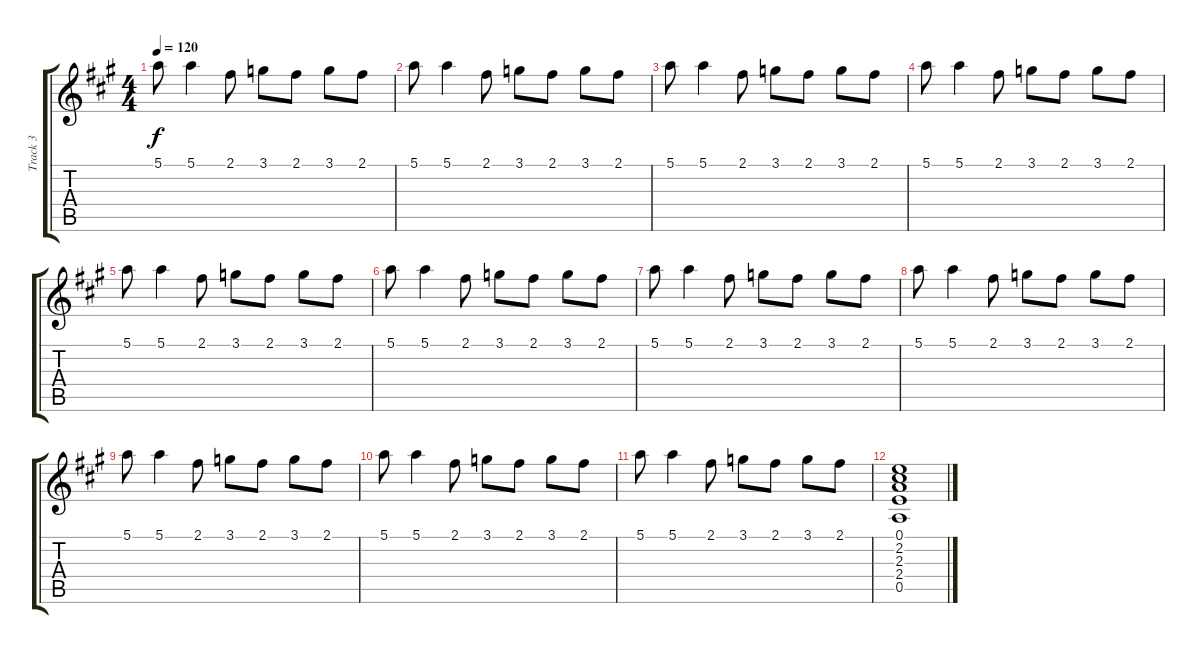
\track ("Track 3" "Track 3") {instrument acousticguitarnylon}
\staff {score tabs}
\tuning (E4 B3 G3 D3 A2 E2) {hide}
\ts (4 4)
\tempo 120
\clef g2
\ks a
5.1.8{dy f} 5.1.4 2.1.8 3.1.8 2.1.8 3.1.8 2.1.8 |
5.1.8 5.1.4 2.1.8 3.1.8 2.1.8 3.1.8 2.1.8 |
5.1.8 5.1.4 2.1.8 3.1.8 2.1.8 3.1.8 2.1.8 |
5.1.8 5.1.4 2.1.8 3.1.8 2.1.8 3.1.8 2.1.8 |
5.1.8 5.1.4 2.1.8 3.1.8 2.1.8 3.1.8 2.1.8 |
5.1.8 5.1.4 2.1.8 3.1.8 2.1.8 3.1.8 2.1.8 |
5.1.8 5.1.4 2.1.8 3.1.8 2.1.8 3.1.8 2.1.8 |
5.1.8 5.1.4 2.1.8 3.1.8 2.1.8 3.1.8 2.1.8 |
5.1.8 5.1.4 2.1.8 3.1.8 2.1.8 3.1.8 2.1.8 |
5.1.8 5.1.4 2.1.8 3.1.8 2.1.8 3.1.8 2.1.8 |
5.1.8 5.1.4 2.1.8 3.1.8 2.1.8 3.1.8 2.1.8 |
(0.1 2.2 2.3 2.4 0.5).1
